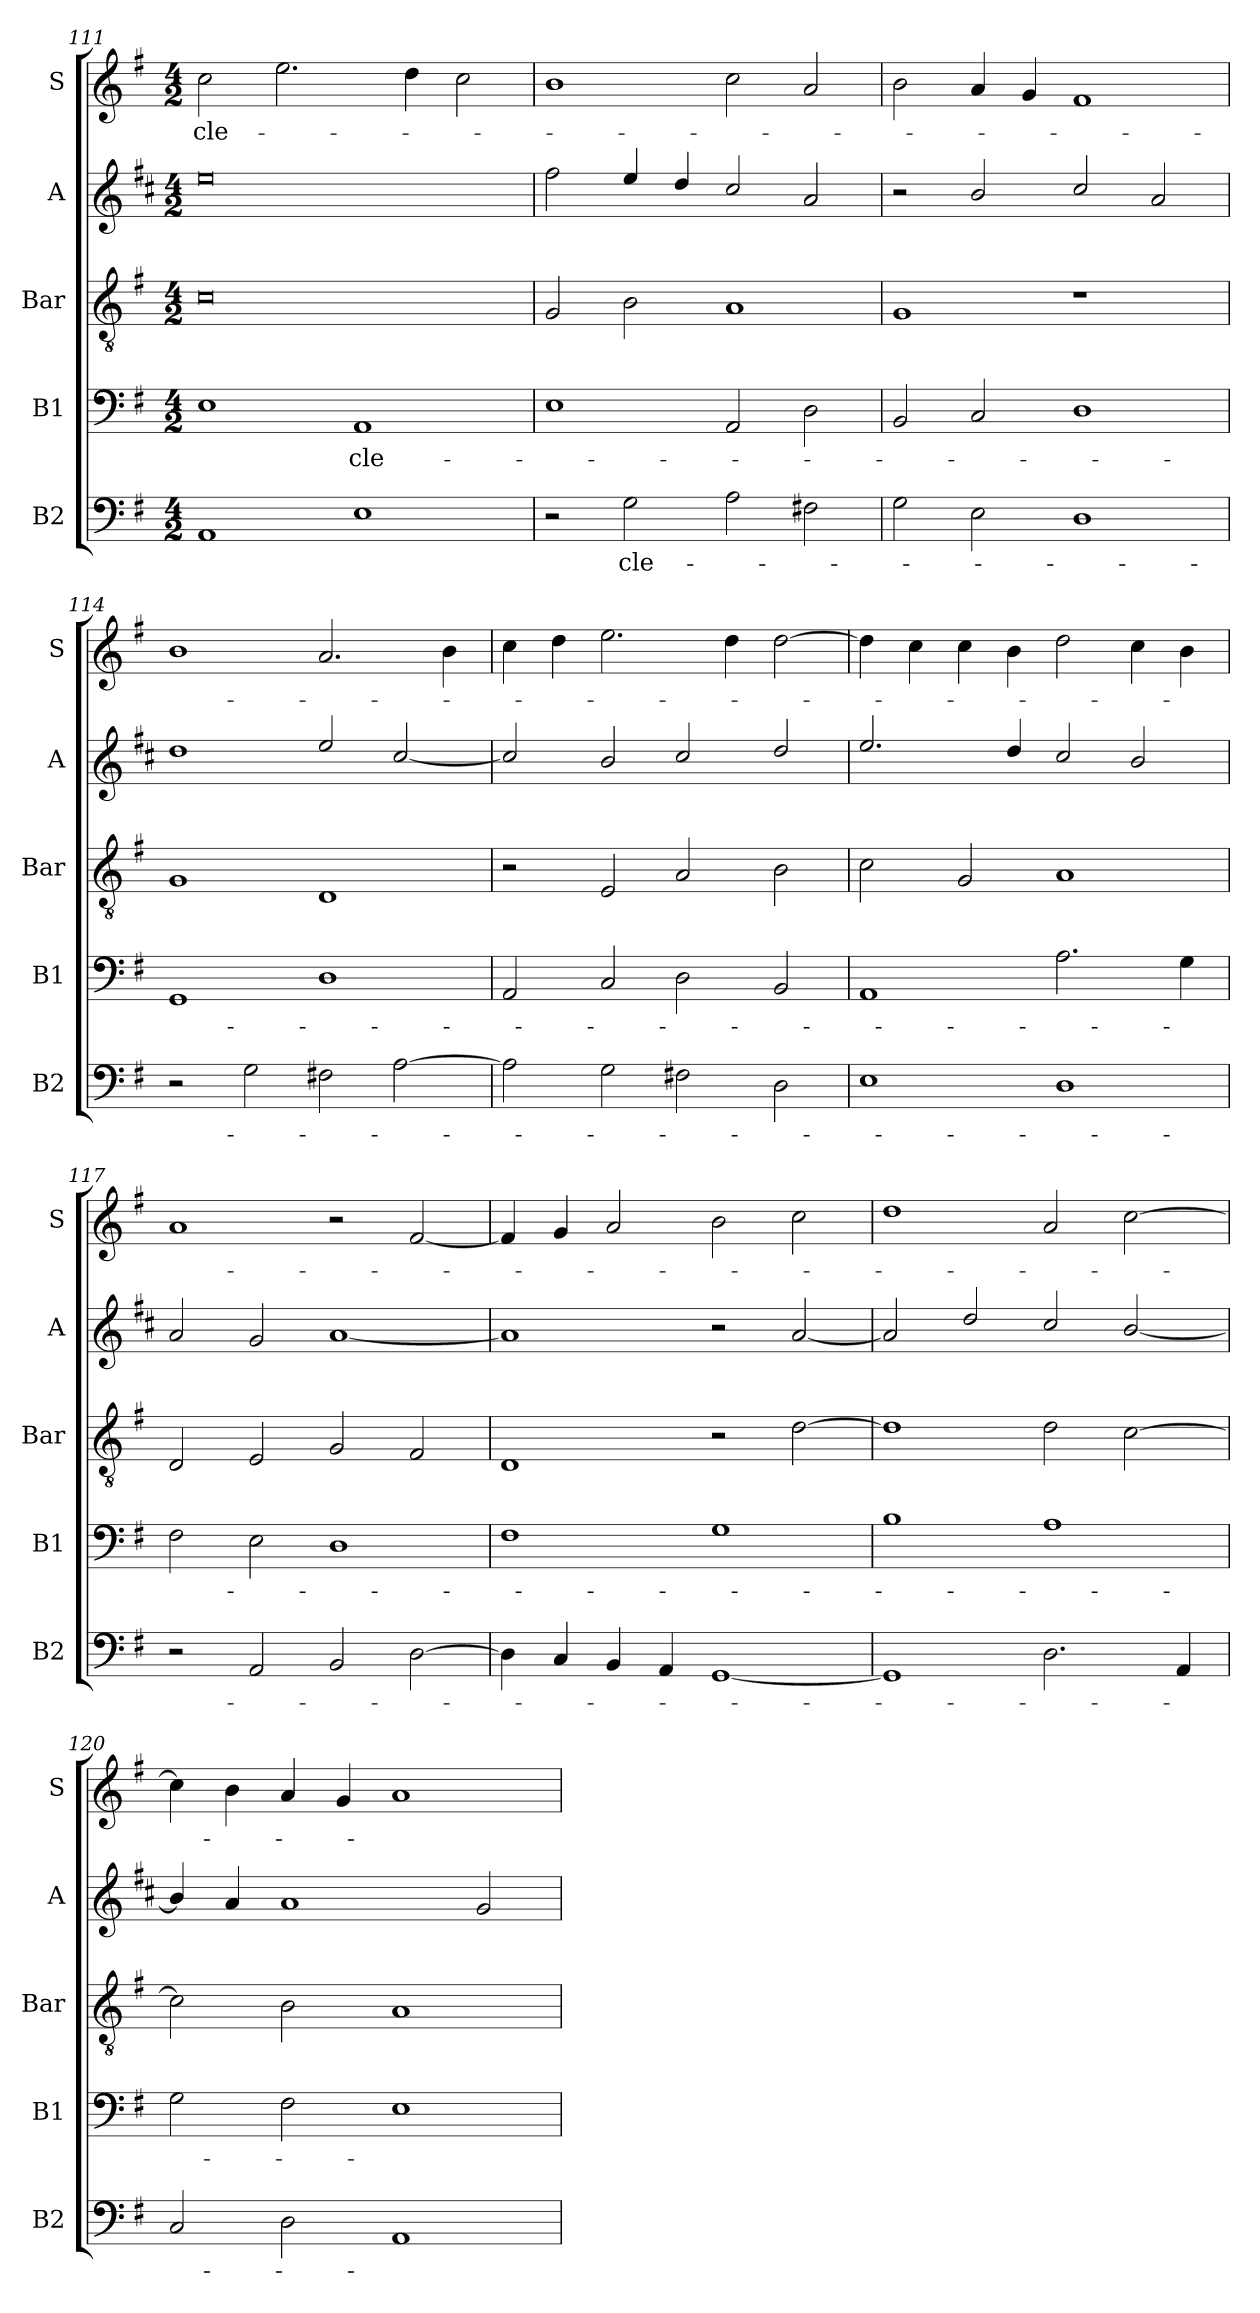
**kern	**text	**kern	**text	**kern	**kern	**kern	**text
*part5	*part5	*part4	*part4	*part3	*part2	*part1	*part1
*staff5	*staff5	*staff4	*staff4	*staff3	*staff2	*staff1	*staff1
*I"B2	*	*I"B1	*	*I"Bar	*I"A	*I"S	*
*I'B2	*	*I'B1	*	*I'Bar	*I'A	*I'S	*
*clefF4	*	*clefF4	*	*clefGv2	*clefG2	*clefG2	*
*	*	*	*	*	*ITrd4c7	*	*
*k[f#]	*	*k[f#]	*	*k[f#]	*k[f#]	*k[f#]	*
*M4/2	*	*M4/2	*	*M4/2	*M4/2	*M4/2	*
=111	=111	=111	=111	=111	=111	=111	=111
!	!	!	!	!	!	!	!LO:LY:b
1AA	.	1E	.	0c	0a	2cc\	cle-
.	.	.	.	.	.	2.ee\	.
!	!	!	!LO:LY:b	!	!	!	!
1E	.	1AA	cle-	.	.	.	.
.	.	.	.	.	.	4dd\	.
.	.	.	.	.	.	2cc\	.
=112	=112	=112	=112	=112	=112	=112	=112
2r	.	1E	.	2G/	2b\	1b	.
!	!LO:LY:b	!	!	!	!	!	!
2G\	cle-	.	.	2B\	4a/	.	.
.	.	.	.	.	4g/	.	.
2A\	.	2AA/	.	1A	2f#/	2cc\	.
2F#X\	.	2D\	.	.	2d/	2a/	.
=113	=113	=113	=113	=113	=113	=113	=113
2G\	.	2BB/	.	1G	2r	2b\	.
2E\	.	2C/	.	.	2e/	4a/	.
.	.	.	.	.	.	4g/	.
1D	.	1D	.	1r	2f#/	1f#	.
.	.	.	.	.	2d/	.	.
=114	=114	=114	=114	=114	=114	=114	=114
2r	.	1GG	.	1G	1g	1b	.
2G\	.	.	.	.	.	.	.
2F#X\	.	1D	.	1D	2a/	2.a/	.
[2A\	.	.	.	.	[2f#/	.	.
.	.	.	.	.	.	4b\	.
!!LO:PB:g=z
=115	=115	=115	=115	=115	=115	=115	=115
2A\]	.	2AA/	.	2r	2f#/]	4cc\	.
.	.	.	.	.	.	4dd\	.
2G\	.	2C/	.	2E/	2e/	2.ee\	.
2F#X\	.	2D\	.	2A/	2f#/	.	.
.	.	.	.	.	.	4dd\	.
2D\	.	2BB/	.	2B\	2g/	[2dd\	.
=116	=116	=116	=116	=116	=116	=116	=116
1E	.	1AA	.	2c\	2.a/	4dd\]	.
.	.	.	.	.	.	4cc\	.
.	.	.	.	2G/	.	4cc\	.
.	.	.	.	.	4g/	4b\	.
1D	.	2.A\	.	1A	2f#/	2dd\	.
.	.	.	.	.	2e/	4cc\	.
.	.	4G\	.	.	.	4b\	.
=117	=117	=117	=117	=117	=117	=117	=117
2r	.	2F#\	.	2D/	2d/	1a	.
2AA/	.	2E\	.	2E/	2c/	.	.
2BB/	.	1D	.	2G/	[1d	2r	.
[2D\	.	.	.	2F#/	.	[2f#/	.
=118	=118	=118	=118	=118	=118	=118	=118
4D\]	.	1F#	.	1D	1d]	4f#/]	.
4C/	.	.	.	.	.	4g/	.
4BB/	.	.	.	.	.	2a/	.
4AA/	.	.	.	.	.	.	.
[1GG	.	1G	.	2r	2r	2b\	.
.	.	.	.	[2d\	[2d/	2cc\	.
=119	=119	=119	=119	=119	=119	=119	=119
1GG]	.	1B	.	1d]	2d/]	1dd	.
.	.	.	.	.	2g/	.	.
2.D\	.	1A	.	2d\	2f#/	2a/	.
.	.	.	.	[2c\	[2e/	[2cc\	.
4AA/	.	.	.	.	.	.	.
=120	=120	=120	=120	=120	=120	=120	=120
2C/	.	2G\	.	2c\]	4e/]	4cc\]	.
.	.	.	.	.	4d/	4b\	.
2D\	.	2F#\	.	2B\	1d	4a/	.
.	.	.	.	.	.	4g/	.
1AA	.	1E	.	1A	.	1a	.
.	.	.	.	.	2c/	.	.
=	=	=	=	=	=	=	=
*-	*-	*-	*-	*-	*-	*-	*-
